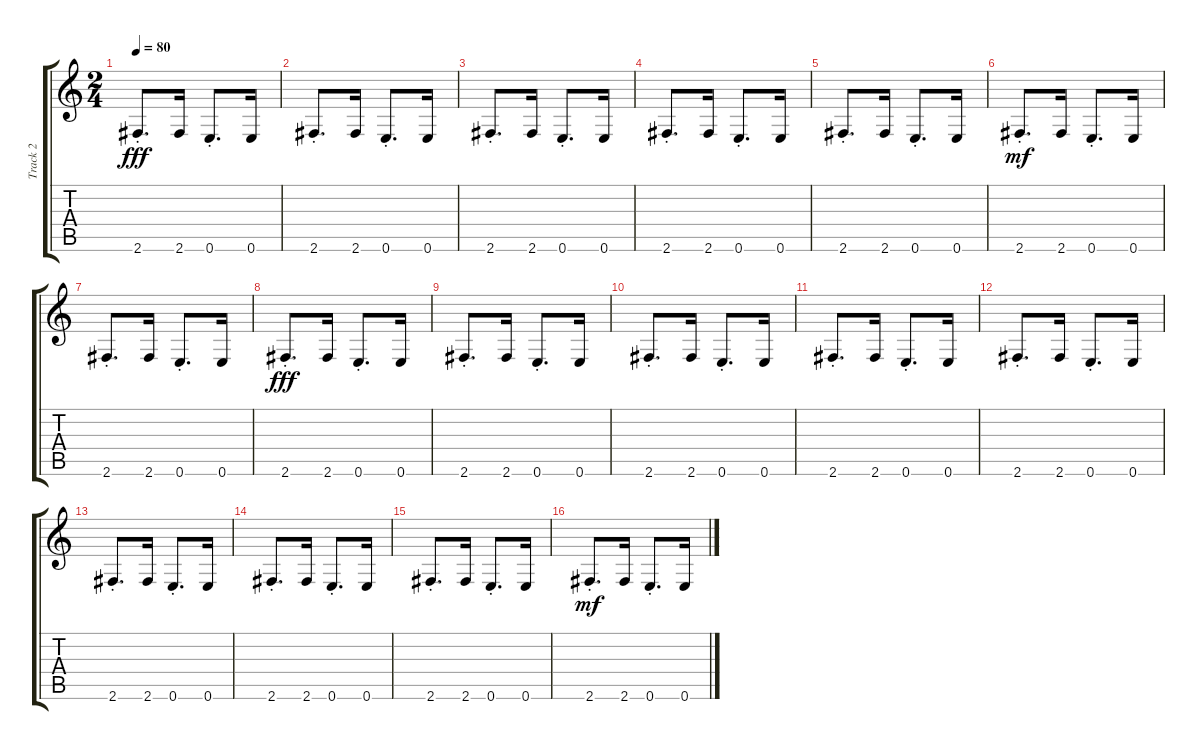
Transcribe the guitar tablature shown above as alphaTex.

\track ("Track 2" "Track 2") {instrument acousticbass}
\staff {score tabs}
\tuning (E4 B3 G3 D3 A2 E2) {hide}
\ts (2 4)
\tempo 80
\clef g2
\ks c
2.6{st}.8{d dy fff} 2.6.16 0.6{st}.8{d} 0.6.16 |
2.6{st}.8{d} 2.6.16 0.6{st}.8{d} 0.6.16 |
2.6{st}.8{d} 2.6.16 0.6{st}.8{d} 0.6.16 |
2.6{st}.8{d} 2.6.16 0.6{st}.8{d} 0.6.16 |
2.6{st}.8{d} 2.6.16 0.6{st}.8{d} 0.6.16 |
2.6{st}.8{d dy mf} 2.6.16 0.6{st}.8{d} 0.6.16 |
2.6{st}.8{d} 2.6.16 0.6{st}.8{d} 0.6.16 |
2.6{st}.8{d dy fff} 2.6.16 0.6{st}.8{d} 0.6.16 |
2.6{st}.8{d} 2.6.16 0.6{st}.8{d} 0.6.16 |
2.6{st}.8{d} 2.6.16 0.6{st}.8{d} 0.6.16 |
2.6{st}.8{d} 2.6.16 0.6{st}.8{d} 0.6.16 |
2.6{st}.8{d} 2.6.16 0.6{st}.8{d} 0.6.16 |
2.6{st}.8{d} 2.6.16 0.6{st}.8{d} 0.6.16 |
2.6{st}.8{d} 2.6.16 0.6{st}.8{d} 0.6.16 |
2.6{st}.8{d} 2.6.16 0.6{st}.8{d} 0.6.16 |
2.6{st}.8{d dy mf} 2.6.16 0.6{st}.8{d} 0.6.16
